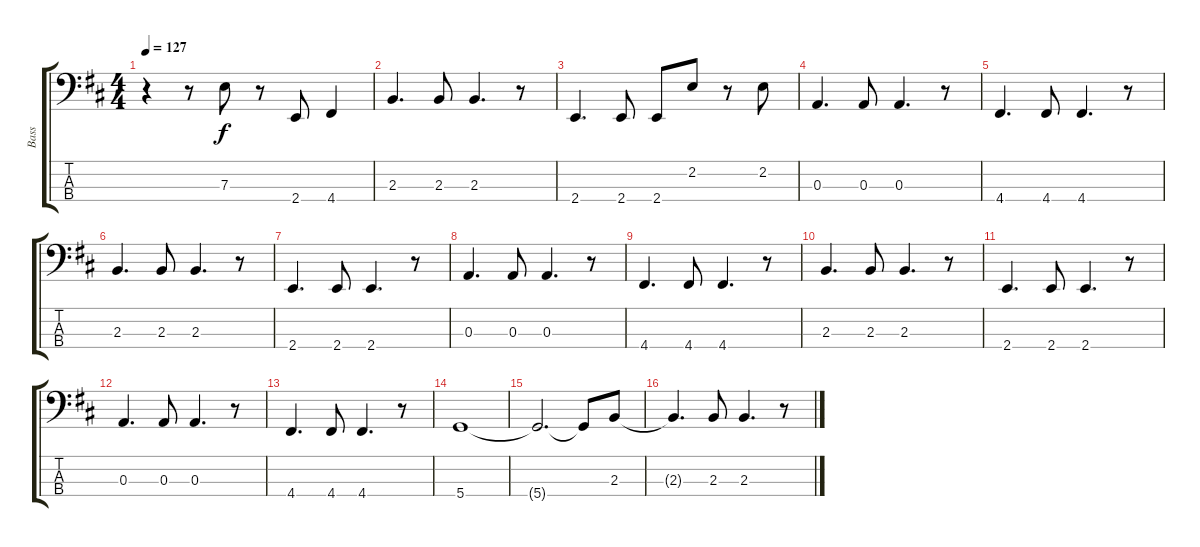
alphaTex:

\track ("Bass" "Bass") {instrument electricbasspick}
\staff {score tabs}
\tuning (G2 D2 A1 D1) {hide}
\ts (4 4)
\tempo 127
\clef f4
\ks d
r.4{dy f} r.8 7.3.8 r.8 2.4.8 4.4.4 |
2.3.4{d} 2.3.8 2.3.4{d} r.8 |
2.4.4{d} 2.4.8 2.4.8 2.2.8 r.8 2.2.8 |
0.3.4{d} 0.3.8 0.3.4{d} r.8 |
4.4.4{d} 4.4.8 4.4.4{d} r.8 |
2.3.4{d} 2.3.8 2.3.4{d} r.8 |
2.4.4{d} 2.4.8 2.4.4{d} r.8 |
0.3.4{d} 0.3.8 0.3.4{d} r.8 |
4.4.4{d} 4.4.8 4.4.4{d} r.8 |
2.3.4{d} 2.3.8 2.3.4{d} r.8 |
2.4.4{d} 2.4.8 2.4.4{d} r.8 |
0.3.4{d} 0.3.8 0.3.4{d} r.8 |
4.4.4{d} 4.4.8 4.4.4{d} r.8 |
5.4.1 |
5.4{t}.2{d} 5.4{t}.8 2.3.8 |
2.3{t}.4{d} 2.3.8 2.3.4{d} r.8
